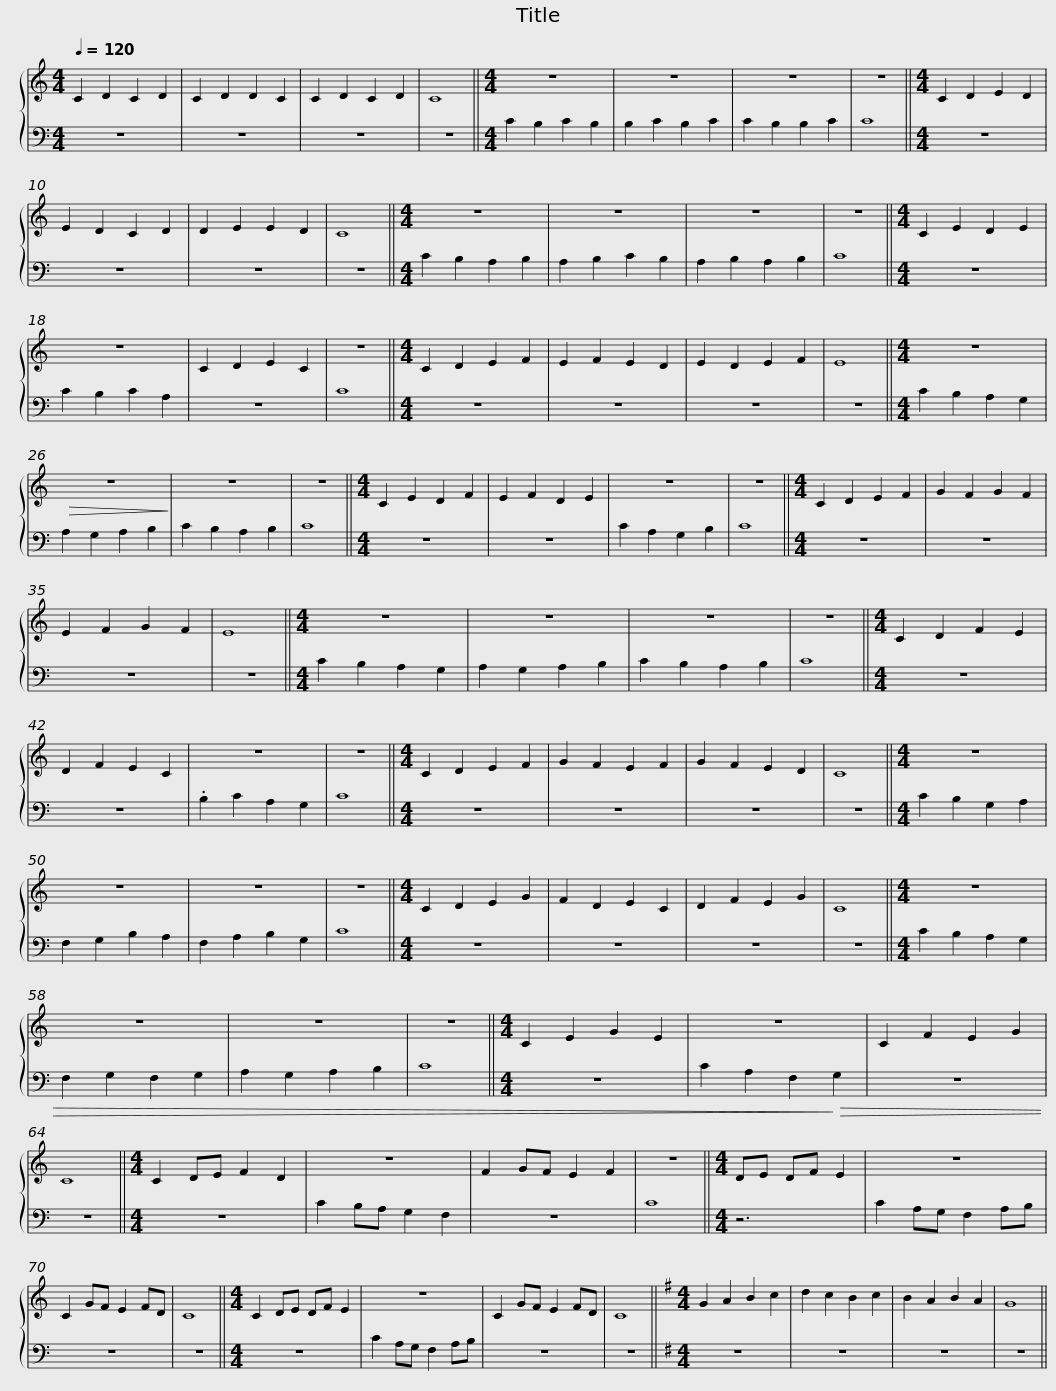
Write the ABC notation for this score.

X:1
%%score { 1 | 2 }
L:1/8
Q:1/4=120
M:4/4
I:linebreak $
K:C
V:1 treble
V:2 bass
V:1
 C2 D2 C2 D2 | C2 D2 D2 C2 | C2 D2 C2 D2 | C8 ||$[M:4/4] z8 | %5
 z8 | z8 | z8 ||$[M:4/4] C2 D2 E2 D2 | E2 D2 C2 D2 | %10
 D2 E2 E2 D2 | C8 ||$[M:4/4] z8 | z8 | z8 | %15
 z8 ||$[M:4/4] C2 E2 D2 E2 | z8 | C2 D2 E2 C2 | z8 ||$ %20
[M:4/4] C2 D2 E2 F2 | E2 F2 E2 D2 | E2 D2 E2 F2 | E8 ||$[M:4/4] z8 | %25
!>(! z8!>)! | z8 | z8 ||$[M:4/4] C2 E2 D2 F2 | E2 F2 D2 E2 | %30
 z8 | z8 ||$[M:4/4] C2 D2 E2 F2 | G2 F2 G2 F2 | E2 F2 G2 F2 | %35
 E8 ||$[M:4/4] z8 | z8 | z8 | z8 ||$ %40
[M:4/4] C2 D2 F2 E2 | D2 F2 E2 C2 | z8 | z8 ||$[M:4/4] C2 D2 E2 F2 | %45
 G2 F2 E2 F2 | G2 F2 E2 D2 | C8 ||$[M:4/4] z8 | z8 | %50
 z8 | z8 ||$[M:4/4] C2 D2 E2 G2 | F2 D2 E2 C2 | D2 F2 E2 G2 | %55
 C8 ||$[M:4/4] z8 | z8 | z8 | z8 ||$ %60
[M:4/4] C2 E2 G2 E2 | z8 | C2 F2 E2 G2 | C8 ||$[M:4/4] C2 DE F2 D2 | %65
 z8 | F2 GF E2 F2 | z8 ||$[M:4/4] DE DF E2 | z8 | %70
 C2 GF E2 FD | C8 ||$[M:4/4] C2 DE DF E2 | z8 | C2 GF E2 FD | %75
 C8 ||$[K:G][M:4/4] G2 A2 B2 c2 | d2 c2 B2 c2 | B2 A2 B2 A2 | G8 || %80
V:2
 z8 | z8 | z8 | z8 ||$[M:4/4] C2 B,2 C2 B,2 | %5
 B,2 C2 B,2 C2 | C2 B,2 B,2 C2 | C8 ||$[M:4/4] z8 | z8 | %10
 z8 | z8 ||$[M:4/4] C2 B,2 A,2 B,2 | A,2 B,2 C2 B,2 | A,2 B,2 A,2 B,2 | %15
 C8 ||$[M:4/4] z8 | C2 B,2 C2 A,2 | z8 | C8 ||$ %20
[M:4/4] z8 | z8 | z8 | z8 ||$[M:4/4] C2 B,2 A,2 G,2 | %25
 A,2 G,2 A,2 B,2 | C2 B,2 A,2 B,2 | C8 ||$[M:4/4] z8 | z8 | %30
 C2 A,2 G,2 B,2 | C8 ||$[M:4/4] z8 | z8 | z8 | %35
 z8 ||$[M:4/4] C2 B,2 A,2 G,2 | A,2 G,2 A,2 B,2 | C2 B,2 A,2 B,2 | C8 ||$ %40
[M:4/4] z8 | z8 | .B,2 C2 A,2 G,2 | C8 ||$[M:4/4] z8 | %45
 z8 | z8 | z8 ||$[M:4/4] C2 B,2 G,2 A,2 | F,2 G,2 B,2 A,2 | %50
 F,2 A,2 B,2 G,2 | C8 ||$[M:4/4] z8 | z8 | z8 | %55
 z8 ||$[M:4/4] C2 B,2 A,2 G,2 | F,2 G,2 F,2 G,2 | A,2 G,2 A,2 B,2 | C8 ||$ %60
[M:4/4] z8 | C2 A,2 F,2!>)!!>(! G,2 | z8 | z8 ||$[M:4/4] z8 | %65
 C2 B,A, G,2 F,2 | z8 | C8 ||$[M:4/4] z6 | C2 A,G, F,2 A,B, | %70
 z8 | z8 ||$[M:4/4] z8 | C2 A,G, F,2 A,B, | z8 | %75
 z8 ||$[K:G][M:4/4] z8 | z8 | z8 | z8 || %80
